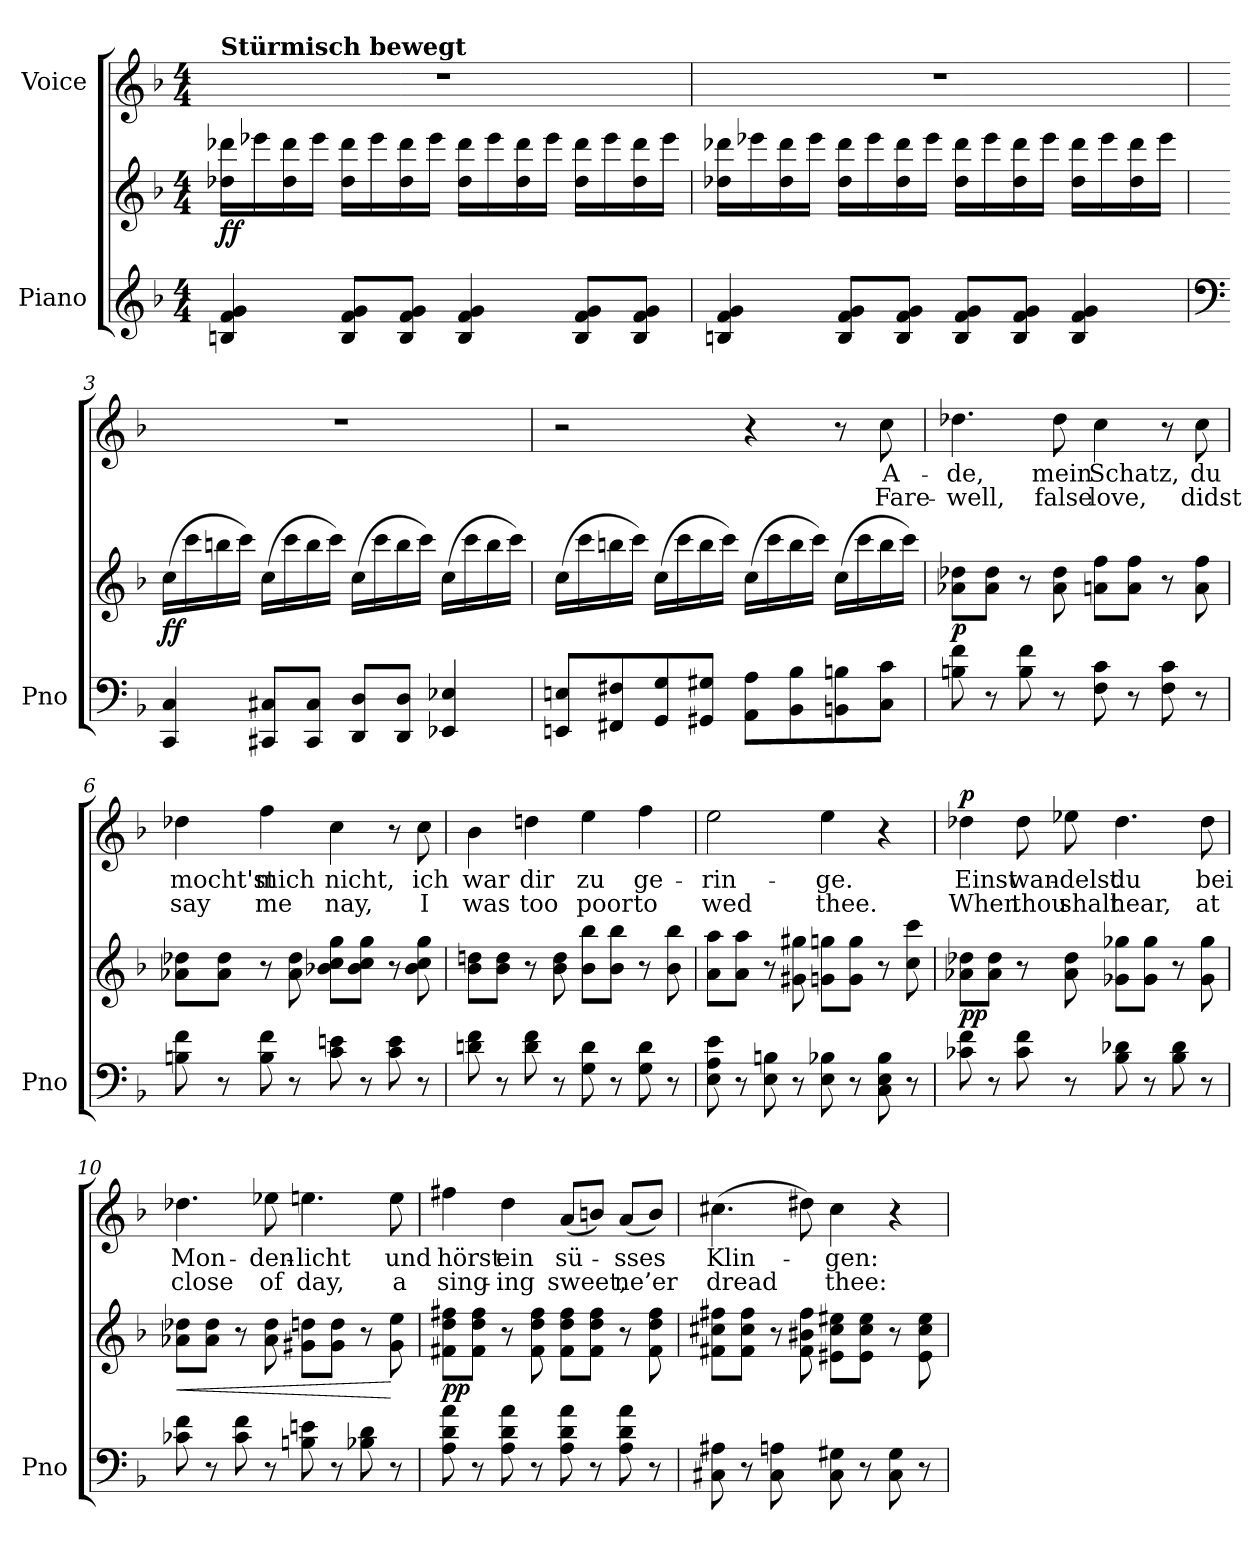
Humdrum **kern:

**kern	**kern	**dynam	**kern	**text	**text	**dynam
*part2	*part2	*part2	*part1	*part1	*part1	*part1
*staff3	*staff2	*staff2/3	*staff1	*staff1	*staff1	*staff1
*I"Piano	*	*	*I"Voice	*	*	*
*I'Pno	*	*	*	*	*	*
*clefG2	*clefG2	*	*clefG2	*	*	*
*k[b-]	*k[b-]	*	*k[b-]	*	*	*
*M4/4	*M4/4	*	*M4/4	*	*	*
=1	=1	=1	=1	=1	=1	=1
!	!	!	!LO:TX:a:B:t=Stürmisch bewegt	!	!	!
!	!	!LO:DY:b	!	!	!	!
4Bn/ 4f/ 4g/	16dd-X\ 16ddd-X\LL	ff	1r	.	.	.
.	16eee-X\	.	.	.	.	.
.	16dd-\ 16ddd-\	.	.	.	.	.
.	16eee-\JJ	.	.	.	.	.
8B/ 8f/ 8g/L	16dd-\ 16ddd-\LL	.	.	.	.	.
.	16eee-\	.	.	.	.	.
8B/ 8f/ 8g/J	16dd-\ 16ddd-\	.	.	.	.	.
.	16eee-\JJ	.	.	.	.	.
4B/ 4f/ 4g/	16dd-\ 16ddd-\LL	.	.	.	.	.
.	16eee-\	.	.	.	.	.
.	16dd-\ 16ddd-\	.	.	.	.	.
.	16eee-\JJ	.	.	.	.	.
8B/ 8f/ 8g/L	16dd-\ 16ddd-\LL	.	.	.	.	.
.	16eee-\	.	.	.	.	.
8B/ 8f/ 8g/J	16dd-\ 16ddd-\	.	.	.	.	.
.	16eee-\JJ	.	.	.	.	.
!!LO:LB:g=z
=2	=2	=2	=2	=2	=2	=2
4Bn/ 4f/ 4g/	16dd-X\ 16ddd-X\LL	.	1r	.	.	.
.	16eee-X\	.	.	.	.	.
.	16dd-\ 16ddd-\	.	.	.	.	.
.	16eee-\JJ	.	.	.	.	.
8B/ 8f/ 8g/L	16dd-\ 16ddd-\LL	.	.	.	.	.
.	16eee-\	.	.	.	.	.
8B/ 8f/ 8g/J	16dd-\ 16ddd-\	.	.	.	.	.
.	16eee-\JJ	.	.	.	.	.
8B/ 8f/ 8g/L	16dd-\ 16ddd-\LL	.	.	.	.	.
.	16eee-\	.	.	.	.	.
8B/ 8f/ 8g/J	16dd-\ 16ddd-\	.	.	.	.	.
.	16eee-\JJ	.	.	.	.	.
4B/ 4f/ 4g/	16dd-\ 16ddd-\LL	.	.	.	.	.
.	16eee-\	.	.	.	.	.
.	16dd-\ 16ddd-\	.	.	.	.	.
.	16eee-\JJ	.	.	.	.	.
!!LO:LB:g=z
=3	=3	=3	=3	=3	=3	=3
*clefF4	*	*	*	*	*	*
!	!	!LO:DY:b	!	!	!	!
4CC/ 4C/	(16cc\LL	ff	1r	.	.	.
.	16ccc\	.	.	.	.	.
.	16bbn\	.	.	.	.	.
.	16ccc\JJ)	.	.	.	.	.
8CC#X/ 8C#X/L	(16cc\LL	.	.	.	.	.
.	16ccc\	.	.	.	.	.
8CC#/ 8C#/J	16bb\	.	.	.	.	.
.	16ccc\JJ)	.	.	.	.	.
8DD/ 8D/L	(16cc\LL	.	.	.	.	.
.	16ccc\	.	.	.	.	.
8DD/ 8D/J	16bb\	.	.	.	.	.
.	16ccc\JJ)	.	.	.	.	.
4EE-X/ 4E-X/	(16cc\LL	.	.	.	.	.
.	16ccc\	.	.	.	.	.
.	16bb\	.	.	.	.	.
.	16ccc\JJ)	.	.	.	.	.
=4	=4	=4	=4	=4	=4	=4
8EEn/ 8En/L	(16cc\LL	.	2r	.	.	.
.	16ccc\	.	.	.	.	.
8FF#X/ 8F#X/	16bbn\	.	.	.	.	.
.	16ccc\JJ)	.	.	.	.	.
8GG/ 8G/	(16cc\LL	.	.	.	.	.
.	16ccc\	.	.	.	.	.
8GG#X/ 8G#X/J	16bb\	.	.	.	.	.
.	16ccc\JJ)	.	.	.	.	.
8AA\ 8A\L	(16cc\LL	.	4r	.	.	.
.	16ccc\	.	.	.	.	.
8BB-\ 8B-\	16bb\	.	.	.	.	.
.	16ccc\JJ)	.	.	.	.	.
8BBn\ 8Bn\	(16cc\LL	.	8r	.	.	.
.	16ccc\	.	.	.	.	.
!	!	!	!	!LO:LY:b	!LO:LY:b	!
8C\ 8c\J	16bb\	.	8cc\	A-	Fare-	.
.	16ccc\JJ)	.	.	.	.	.
!!LO:LB:g=z
=5	=5	=5	=5	=5	=5	=5
!	!	!LO:DY:b	!	!LO:LY:b	!LO:LY:b	!
8Bn\ 8f\	8a-X\ 8dd-X\L	p	4.dd-X\	-de,	-well,	.
8r	8a-\ 8dd-\J	.	.	.	.	.
8B\ 8f\	8r	.	.	.	.	.
!	!	!	!	!LO:LY:b	!LO:LY:b	!
8r	8a-\ 8dd-\	.	8dd-\	mein	false	.
!	!	!	!	!LO:LY:b	!LO:LY:b	!
8F\ 8c\	8an\ 8ff\L	.	4cc\	Schatz,	love,	.
8r	8a\ 8ff\J	.	.	.	.	.
8F\ 8c\	8r	.	8r	.	.	.
!	!	!	!	!LO:LY:b	!LO:LY:b	!
8r	8a\ 8ff\	.	8cc\	du	didst	.
!!LO:PB:g=z
=6	=6	=6	=6	=6	=6	=6
!	!	!	!	!LO:LY:b	!LO:LY:b	!
8Bn\ 8f\	8a-X\ 8dd-X\L	.	4dd-X\	mocht'st	say	.
8r	8a-\ 8dd-\J	.	.	.	.	.
!	!	!	!	!LO:LY:b	!LO:LY:b	!
8B\ 8f\	8r	.	4ff\	mich	me	.
8r	8a-\ 8dd-\	.	.	.	.	.
!	!	!	!	!LO:LY:b	!LO:LY:b	!
8c\ 8en\	8b-X\ 8cc\ 8gg\L	.	4cc\	nicht,	nay,	.
8r	8b-\ 8cc\ 8gg\J	.	.	.	.	.
8c\ 8e\	8r	.	8r	.	.	.
!	!	!	!	!LO:LY:b	!LO:LY:b	!
8r	8b-\ 8cc\ 8gg\	.	8cc\	ich	I	.
=7	=7	=7	=7	=7	=7	=7
!	!	!	!	!LO:LY:b	!LO:LY:b	!
8dn\ 8f\	8b-\ 8ddn\L	.	4b-\	war	was	.
8r	8b-\ 8dd\J	.	.	.	.	.
!	!	!	!	!LO:LY:b	!LO:LY:b	!
8d\ 8f\	8r	.	4ddn\	dir	too	.
8r	8b-\ 8dd\	.	.	.	.	.
!	!	!	!	!LO:LY:b	!LO:LY:b	!
8G\ 8d\	8b-\ 8bb-\L	.	4ee\	zu	poor	.
8r	8b-\ 8bb-\J	.	.	.	.	.
!	!	!	!	!LO:LY:b	!LO:LY:b	!
8G\ 8d\	8r	.	4ff\	ge-	to	.
8r	8b-\ 8bb-\	.	.	.	.	.
=8	=8	=8	=8	=8	=8	=8
!	!	!	!	!LO:LY:b	!LO:LY:b	!
8E\ 8A\ 8e\	8a\ 8aa\L	.	2ee\	-rin-	wed	.
8r	8a\ 8aa\J	.	.	.	.	.
8E\ 8Bn\	8r	.	.	.	.	.
8r	8g#X\ 8gg#X\	.	.	.	.	.
!	!	!	!	!LO:LY:b	!LO:LY:b	!
8E\ 8B-X\	8gn\ 8ggn\L	.	4ee\	-ge.	thee.	.
8r	8g\ 8gg\J	.	.	.	.	.
8C\ 8E\ 8B-\	8r	.	4r	.	.	.
8r	8cc\ 8ccc\	.	.	.	.	.
!!LO:PB:g=z
=9	=9	=9	=9	=9	=9	=9
!	!	!LO:DY:b	!	!LO:LY:b	!LO:LY:b	!LO:DY:a
8c-X\ 8f\	8a-X\ 8dd-X\L	pp	4dd-X\	Einst	When	p
8r	8a-\ 8dd-\J	.	.	.	.	.
!	!	!	!	!LO:LY:b	!LO:LY:b	!
8c-\ 8f\	8r	.	8dd-\	wan-	thou	.
!	!	!	!	!LO:LY:b	!LO:LY:b	!
8r	8a-\ 8dd-\	.	8ee-X\	-delst	shalt	.
!	!	!	!	!LO:LY:b	!LO:LY:b	!
8B-\ 8d-X\	8g-X\ 8gg-X\L	.	4.dd-\	du	hear,	.
8r	8g-\ 8gg-\J	.	.	.	.	.
8B-\ 8d-\	8r	.	.	.	.	.
!	!	!	!	!LO:LY:b	!LO:LY:b	!
8r	8g-\ 8gg-\	.	8dd-\	bei	at	.
=10	=10	=10	=10	=10	=10	=10
!	!	!LO:HP:b	!	!LO:LY:b	!LO:LY:b	!
8c-X\ 8f\	8a-X\ 8dd-X\L	<	4.dd-X\	Mon-	close	.
8r	8a-\ 8dd-\J	.	.	.	.	.
8c-\ 8f\	8r	.	.	.	.	.
!	!	!	!	!LO:LY:b	!LO:LY:b	!
8r	8a-\ 8dd-\	.	8ee-X\	-den-	of	.
!	!	!	!	!LO:LY:b	!LO:LY:b	!
8Bn\ 8en\	8g#X\ 8ddn\L	.	4.een\	-licht	day,	.
8r	8g#\ 8dd\J	.	.	.	.	.
8B-X\ 8d\	8r	.	.	.	.	.
!	!	!	!	!LO:LY:b	!LO:LY:b	!
8r	8g#\ 8ee\	[	8ee\	und	a	.
=11	=11	=11	=11	=11	=11	=11
!	!	!LO:DY:b	!	!LO:LY:b	!LO:LY:b	!
8A\ 8d\ 8a\	8f#X\ 8dd\ 8ff#X\L	pp	4ff#X\	hörst	sing-	.
8r	8f#\ 8dd\ 8ff#\J	.	.	.	.	.
!	!	!	!	!LO:LY:b	!LO:LY:b	!
8A\ 8d\ 8a\	8r	.	4dd\	ein	-ing	.
8r	8f#\ 8dd\ 8ff#\	.	.	.	.	.
!	!	!	!	!LO:LY:b	!LO:LY:b	!
8A\ 8d\ 8a\	8f#\ 8dd\ 8ff#\L	.	(8a/L	sü-	sweet,	.
8r	8f#\ 8dd\ 8ff#\J	.	8bn/J)	.	.	.
!	!	!	!	!LO:LY:b	!LO:LY:b	!
8A\ 8d\ 8a\	8r	.	(8a/L	-sses	ne’er	.
8r	8f#\ 8dd\ 8ff#\	.	8b/J)	.	.	.
!!LO:LB:g=z
=12	=12	=12	=12	=12	=12	=12
!	!	!	!	!LO:LY:b	!LO:LY:b	!
8C#X\ 8A#X\	8f#X\ 8cc#X\ 8ff#X\L	.	(4.cc#X\	Klin-	dread	.
8r	8f#\ 8cc#\ 8ff#\J	.	.	.	.	.
8C#\ 8An\	8r	.	.	.	.	.
8ryy	8f#\ 8b#X\ 8ff#\	.	8dd#X\)	.	.	.
!	!	!	!	!LO:LY:b	!LO:LY:b	!
8C#\ 8G#X\	8e#X\ 8cc#\ 8ee#X\L	.	4cc#\	-gen:	thee:	.
8r	8e#\ 8cc#\ 8ee#\J	.	.	.	.	.
8C#\ 8G#\	8r	.	4r	.	.	.
8r	8e#\ 8cc#\ 8ee#\	.	.	.	.	.
=	=	=	=	=	=	=
*-	*-	*-	*-	*-	*-	*-
